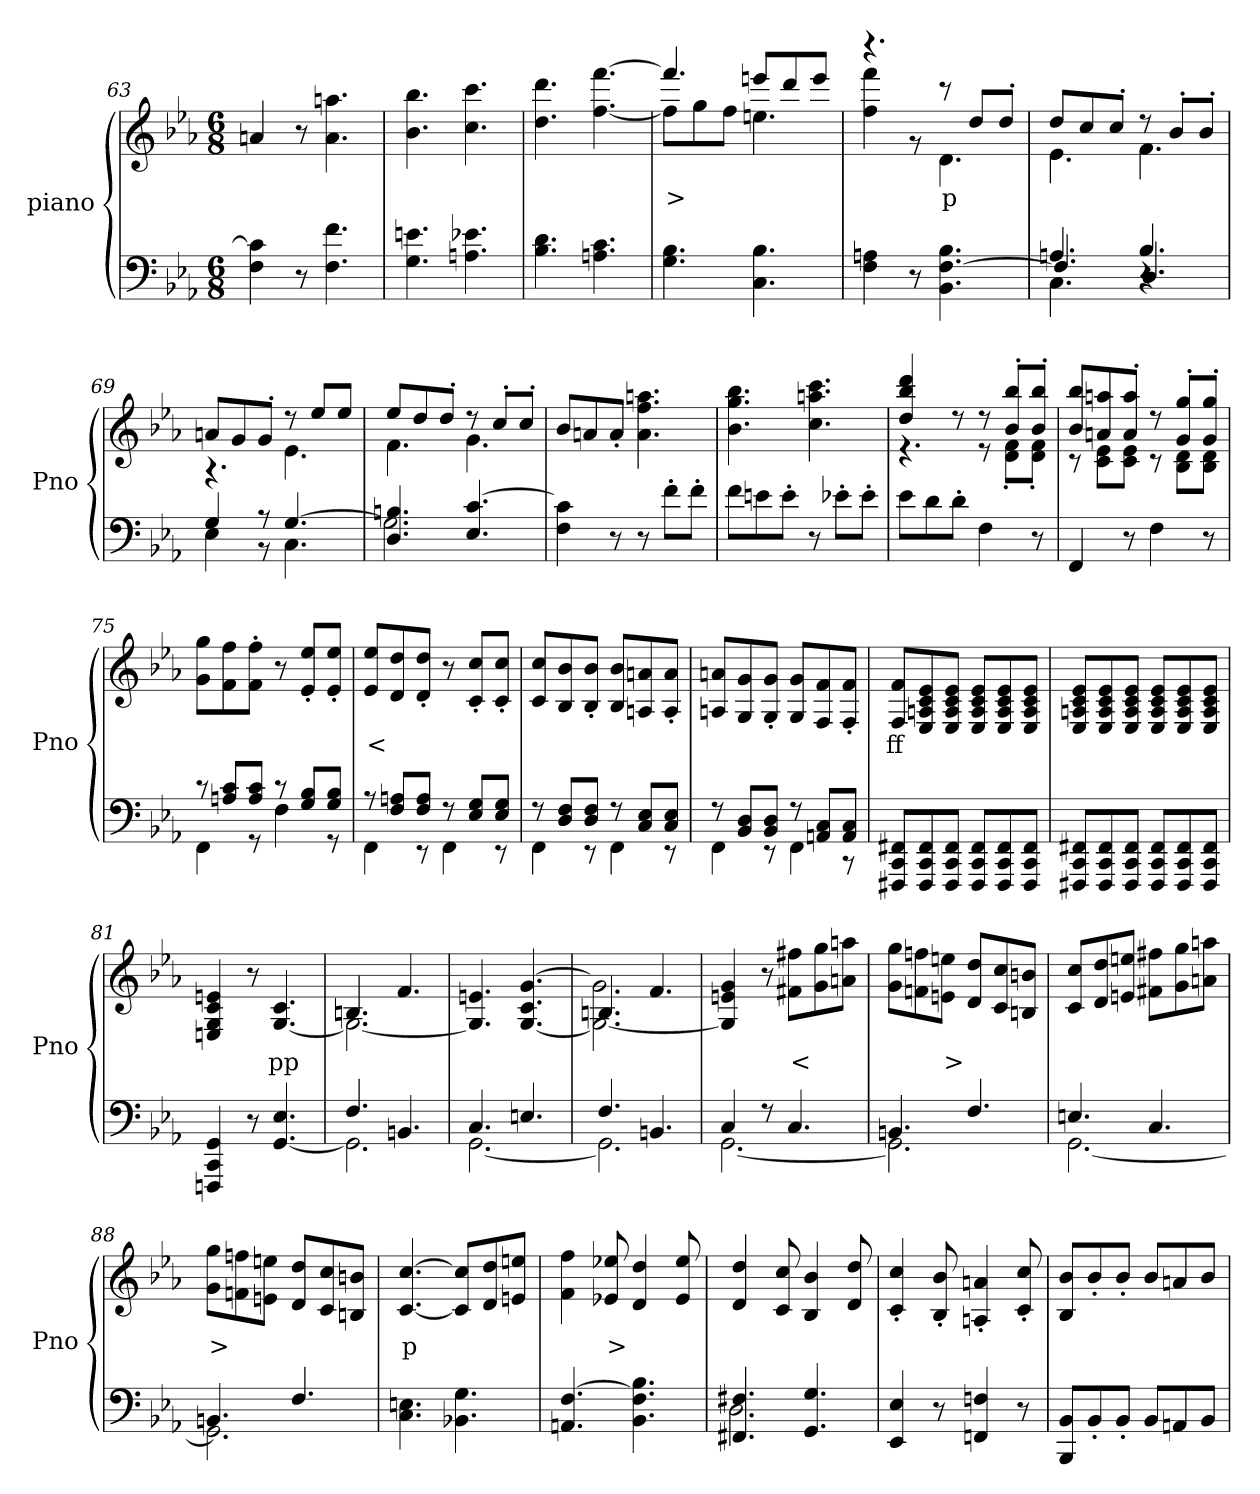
**kern	**kern	**text
*part2	*part1	*part1
*staff2	*staff1	*staff1
*I"piano	*I"piano	*
*I'Pno	*I'Pno	*
*clefF4	*clefG2	*
*k[b-e-a-]	*k[b-e-a-]	*
*E-:	*E-:	*
*M6/8	*M6/8	*
=63	=63	=63
4F\ 4c\]	4an/	.
8r	8r	.
4.F\ 4.f\	4.a\ 4.aan\	.
=64	=64	=64
4.G\ 4.en\	4.b-\ 4.bb-\	.
4.An\ 4.e-X\	4.cc\ 4.ccc\	.
=65	=65	=65
4.B-\ 4.d\	4.dd\ 4.ddd\	.
4.An\ 4.c\	[4.ff\ [4.fff\	.
=66	=66	=66
*	*^	*
4.G\ 4.B-\	4.fff/]	8ff\L]	>
.	.	8gg\	.
.	.	8ff\J	.
4.C\ 4.B-\	8eeen/L	4.een\	.
.	8ddd/	.	.
.	8eee/J	.	.
=67	=67	=67	=67
4F\ 4An\	4.r	4ff\ 4fff\	.
8r	.	8r	.
4.BB-\ [4.F\ 4.B-\	8r	4.d\	p
.	8dd/L	.	.
.	8dd'/J	.	.
!!LO:LB:g=z	!!
=68	=68	=68	=68
*^	*	*	*
*	*^	*	*	*
4.An/	4.C\	4.F/]	8dd/L	4.e-\	.
.	.	.	8cc/	.	.
.	.	.	8cc'/J	.	.
4.B-/	4.r	4.D/	8r	4.f\	.
.	.	.	8b-'/L	.	.
.	.	.	8b-'/J	.	.
*	*v	*v	*	*	*
=69	=69	=69	=69	=69
4G/	4E-\	8an/L	4.r	.
.	.	8g/	.	.
8r	8r	8g'/J	.	.
[4.G/	4.C\	8r	4.e-\	.
.	.	8ee-/L	.	.
.	.	8ee-/J	.	.
=70	=70	=70	=70	=70
4.D/ 4.Bn/	2.G\]	8ee-/L	4.f\	.
.	.	8dd/	.	.
.	.	8dd'/J	.	.
4.E-/ [4.c/	.	8r	4.g\	.
.	.	8cc'/L	.	.
.	.	8cc'/J	.	.
*v	*v	*	*	*
*	*v	*v	*
=71	=71	=71
4F\ 4c\]	8b-/L	.
.	8an/	.
8r	8a'/J	.
8r	4.a\ 4.ff\ 4.aan\	.
8f'\L	.	.
8f'\J	.	.
=72	=72	=72
8f\L	4.b-\ 4.gg\ 4.bb-\	.
8en\	.	.
8e'\J	.	.
8r	4.cc\ 4.aan\ 4.ccc\	.
8e-X'\L	.	.
8e-'\J	.	.
=73	=73	=73
*	*^	*
8e-\L	4dd/ 4bb-/ 4ddd/	4.r	.
8d\	.	.	.
8d'\J	8r	.	.
4F\	8r	8r	.
.	8b-/' 8bb-/'L	8d\' 8f\'L	.
8r	8b-/' 8bb-/'J	8d\' 8f\'J	.
!!LO:PB:g=z	!!
=74	=74	=74	=74
4FF/	8b-/ 8bb-/L	8r	.
.	8an/ 8aan/	8c\ 8e-\L	.
8r	8a/' 8aa/'J	8c\ 8e-\J	.
4F\	8r	8r	.
.	8g/' 8gg/'L	8B-\ 8d\L	.
8r	8g/' 8gg/'J	8B-\ 8d\J	.
*	*v	*v	*
=75	=75	=75
*^	*	*
8r	4FF\	8g\ 8gg\L	.
8An/ 8c/L	.	8f\ 8ff\	.
8A/ 8c/J	8r	8f\' 8ff\'J	.
8r	4F\	8r	.
8G/ 8B-/L	.	8e-/' 8ee-/'L	.
8G/ 8B-/J	8r	8e-/' 8ee-/'J	.
=76	=76	=76	=76
8r	4FF\	8e-/ 8ee-/L	<
8F/ 8An/L	.	8d/ 8dd/	.
8F/ 8A/J	8r	8d/' 8dd/'J	.
8r	4FF\	8r	.
8E-/ 8G/L	.	8c/' 8cc/'L	.
8E-/ 8G/J	8r	8c/' 8cc/'J	.
=77	=77	=77	=77
8r	4FF\	8c/ 8cc/L	.
8D/ 8F/L	.	8B-/ 8b-/	.
8D/ 8F/J	8r	8B-/' 8b-/'J	.
8r	4FF\	8B-/ 8b-/L	.
8C/ 8E-/L	.	8An/ 8an/	.
8C/ 8E-/J	8r	8A/' 8a/'J	.
=78	=78	=78	=78
8r	4FF\	8An/ 8an/L	.
8BB-/ 8D/L	.	8G/ 8g/	.
8BB-/ 8D/J	8r	8G/' 8g/'J	.
8r	4FF\	8G/ 8g/L	.
8AAn/ 8C/L	.	8F/ 8f/	.
8AA/ 8C/J	8r	8F/' 8f/'J	.
*v	*v	*	*
=79	=79	=79
8FFF#X/ 8CC/ 8FF#X/L	8F/ 8f/L	ff
8FFF#/ 8CC/ 8FF#/	8E-/ 8An/ 8c/ 8e-/	.
8FFF#/ 8CC/ 8FF#/J	8E-/ 8A/ 8c/ 8e-/J	.
8FFF#/ 8CC/ 8FF#/L	8E-/ 8A/ 8c/ 8e-/L	.
8FFF#/ 8CC/ 8FF#/	8E-/ 8A/ 8c/ 8e-/	.
8FFF#/ 8CC/ 8FF#/J	8E-/ 8A/ 8c/ 8e-/J	.
!!LO:LB:g=z
=80	=80	=80
8FFF#X/ 8CC/ 8FF#X/L	8E-/ 8An/ 8c/ 8e-/L	.
8FFF#/ 8CC/ 8FF#/	8E-/ 8A/ 8c/ 8e-/	.
8FFF#/ 8CC/ 8FF#/J	8E-/ 8A/ 8c/ 8e-/J	.
8FFF#/ 8CC/ 8FF#/L	8E-/ 8A/ 8c/ 8e-/L	.
8FFF#/ 8CC/ 8FF#/	8E-/ 8A/ 8c/ 8e-/	.
8FFF#/ 8CC/ 8FF#/J	8E-/ 8A/ 8c/ 8e-/J	.
=81	=81	=81
4FFFn/ 4CC/ 4GG/	4En/ 4G/ 4c/ 4en/	.
8r	8r	.
[4.GG/ 4.E-/	[4.G/ 4.c/	pp
=82	=82	=82
*^	*^	*
4.F/	2.GG\]	4.Bn/	2.G\_	.
4.BBn/	.	4.f/	.	.
*	*	*v	*v	*
=83	=83	=83	=83
4.C/	[2.GG\	4.G/] 4.en/	.
4.En/	.	[4.G/ 4.c/ [4.g/	.
=84	=84	=84	=84
*	*	*^	*
4.F/	2.GG\]	4.Bn/	2.G\_ 2.g\]	.
4.BBn/	.	4.f/	.	.
*	*	*v	*v	*
=85	=85	=85	=85
4C/	[2.GG\	4G/] 4en/ 4g/	.
8r	.	8r	.
4.C/	.	8f#X\ 8ff#X\L	<
.	.	8g\ 8gg\	.
.	.	8an\ 8aan\J	.
=86	=86	=86	=86
4.BBn/	2.GG\]	8g\ 8gg\L	.
.	.	8fn\ 8ffn\	.
.	.	8en\ 8een\J	>
4.F/	.	8d/ 8dd/L	.
.	.	8c/ 8cc/	.
.	.	8Bn/ 8bn/J	.
=87	=87	=87	=87
4.En/	[2.GG\	8c/ 8cc/L	.
.	.	8d/ 8dd/	.
.	.	8en/ 8een/J	.
4.C/	.	8f#X\ 8ff#X\L	.
.	.	8g\ 8gg\	.
.	.	8an\ 8aan\J	.
!!LO:LB:g=z
=88	=88	=88	=88
4.BBn/	2.GG\]	8g\ 8gg\L	>
.	.	8fn\ 8ffn\	.
.	.	8en\ 8een\J	.
4.F/	.	8d/ 8dd/L	.
.	.	8c/ 8cc/	.
.	.	8Bn/ 8bn/J	.
*v	*v	*	*
=89	=89	=89
4.C\ 4.En\	[4.c/ [4.cc/	p
4.BB-X\ 4.G\	8c/] 8cc/]L	.
.	8d/ 8dd/	.
.	8en/ 8een/J	.
=90	=90	=90
4.AAn/ [4.F/	4f\ 4ff\	.
.	8e-X/ 8ee-X/	>
4.BB-\ 4.F\] 4.B-\	4d/ 4dd/	.
.	8e-/ 8ee-/	.
=91	=91	=91
*^	*	*
4.FF#X/ 4.F#X/	2.D\	4d/ 4dd/	.
.	.	8c/ 8cc/	.
4.GG/ 4.G/	.	4B-/ 4b-/	.
.	.	8d/ 8dd/	.
*v	*v	*	*
=92	=92	=92
4EE-/ 4E-/	4c/' 4cc/'	.
8r	8B-/' 8b-/'	.
4FFn/ 4Fn/	4An/' 4an/'	.
8r	8c/' 8cc/'	.
=93	=93	=93
8BBB-/ 8BB-/L	8B-/ 8b-/L	.
8BB-'/	8b-'/	.
8BB-'/J	8b-'/J	.
8BB-/L	8b-/L	.
8AAn/	8an/	.
8BB-/J	8b-/J	.
=	=	=
*-	*-	*-
